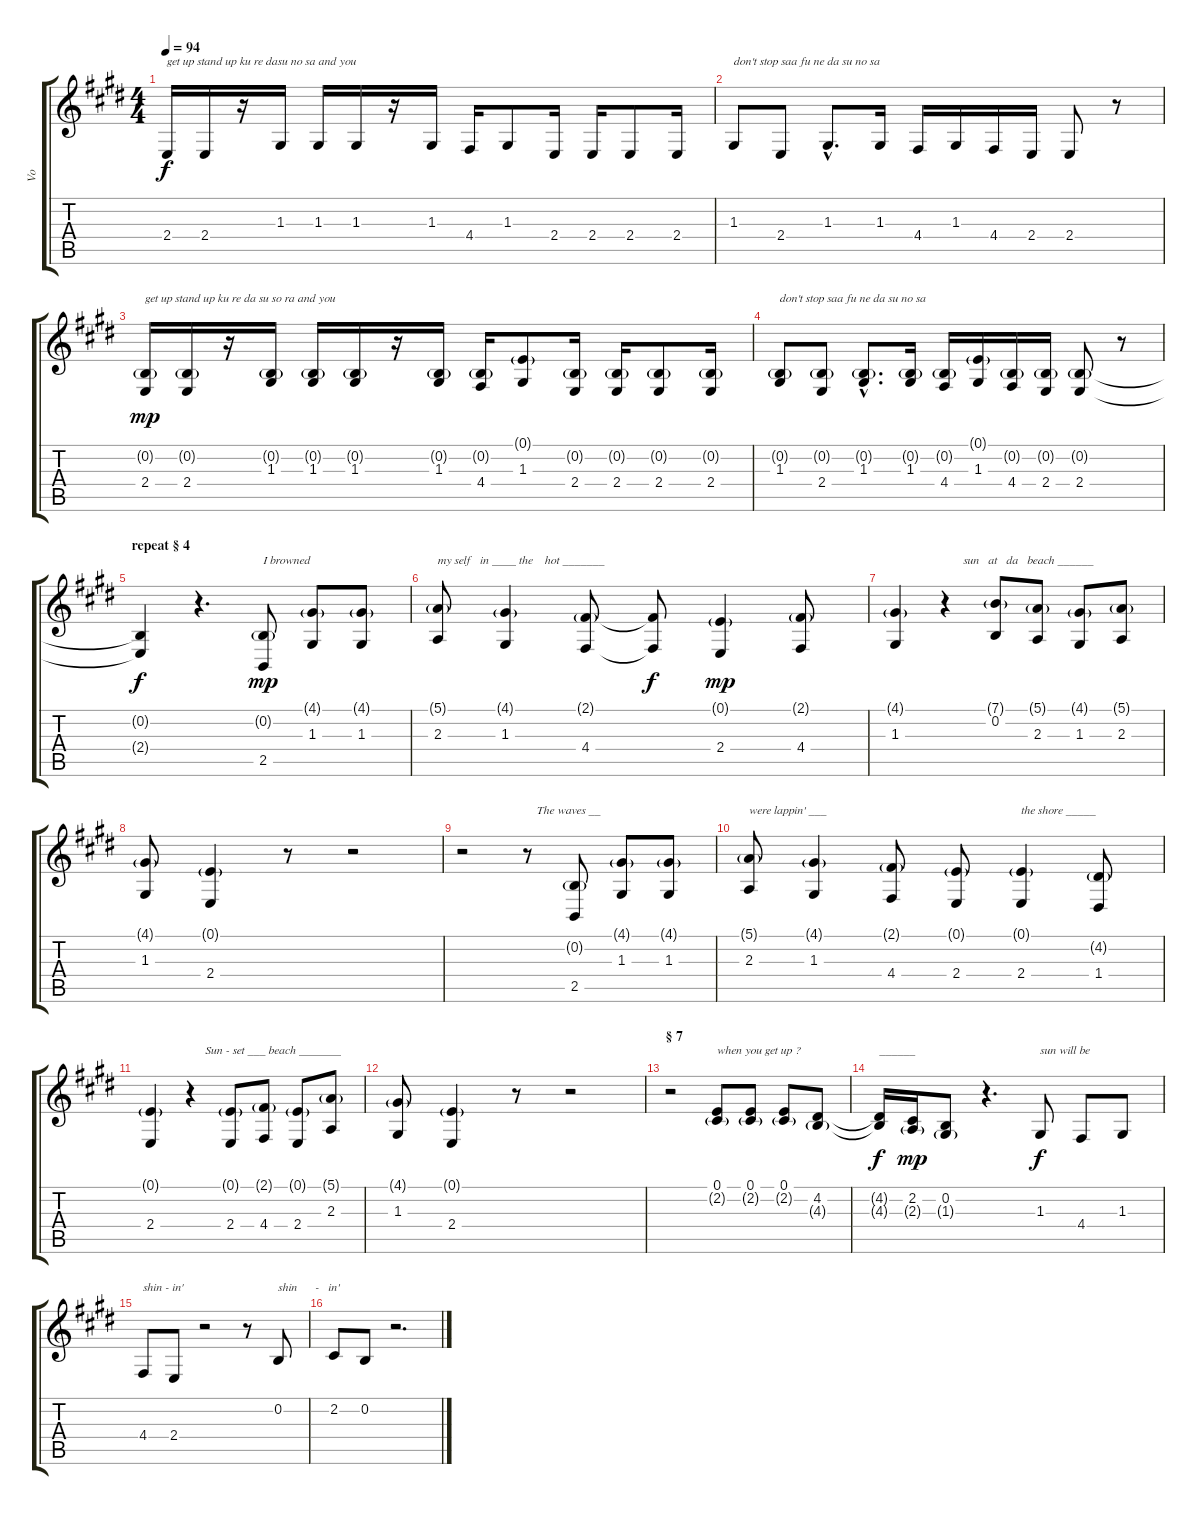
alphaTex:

\track ("Vo" "Vo") {instrument acousticgrandpiano}
\staff {score tabs}
\tuning (E4 B3 G3 D3 A2 E2) {hide}
\ts (4 4)
\tempo 94
\clef g2
\ks e
2.4.16{txt "get up stand up ku re dasu no sa and you" dy f} 2.4.16 r.16 1.3.16 1.3.16 1.3.16 r.16 1.3.16 4.4.16 1.3.8 2.4.16 2.4.16 2.4.8 2.4.16 |
1.3.8{txt "don't stop saa fu ne da su no sa"} 2.4.8 1.3{hac}.8{d} 1.3.16 4.4.16 1.3.16 4.4.16 2.4.16 2.4.8 r.8 |
(0.2{g} 2.4).16{txt "get up stand up ku re da su so ra and you" dy mp} (0.2{g} 2.4).16 r.16 (0.2{g} 1.3).16 (0.2{g} 1.3).16 (0.2{g} 1.3).16 r.16 (0.2{g} 1.3).16 (0.2{g} 4.4).16 (0.1{g} 1.3).8 (0.2{g} 2.4).16 (0.2{g} 2.4).16 (0.2{g} 2.4).8 (0.2{g} 2.4).16 |
(0.2{g} 1.3).8{txt "don't stop saa fu ne da su no sa"} (0.2{g} 2.4).8 (0.2{g hac} 1.3{hac}).8{d} (0.2{g} 1.3).16 (0.2{g} 4.4).16 (0.1{g} 1.3).16 (0.2{g} 4.4).16 (0.2{g} 2.4).16 (0.2{g} 2.4).8 r.8 |
\section ("" "repeat § 4")
(0.2{t} 2.4{t}).4{dy f} r.4{d} (0.2{g} 2.5).8{txt "I browned" dy mp} (4.1{g} 1.3).8 (4.1{g} 1.3).8 |
(5.1{g} 2.3).8{txt "my self   in ____ the    hot _______"} (4.1{g} 1.3).4 (2.1{g} 4.4).8 (2.1{t} 4.4{t}).8{dy f} (0.1{g} 2.4).4{dy mp} (2.1{g} 4.4).8 |
(4.1{g} 1.3).4 r.4{txt "      sun   at   da   beach ______"} (7.1{g} 0.2).8 (5.1{g} 2.3).8 (4.1{g} 1.3).8 (5.1{g} 2.3).8 |
(4.1{g} 1.3).8 (0.1{g} 2.4).4 r.8 r.2 |
r.2 r.8{txt "   The waves __"} (0.2{g} 2.5).8 (4.1{g} 1.3).8 (4.1{g} 1.3).8 |
(5.1{g} 2.3).8{txt "were lappin' ___"} (4.1{g} 1.3).4 (2.1{g} 4.4).8 (0.1{g} 2.4).8 (0.1{g} 2.4).4{txt "the shore _____"} (4.2{g} 1.4).8 |
(0.1{g} 2.4).4 r.4{txt "     Sun - set ___ beach _______"} (0.1{g} 2.4).8 (2.1{g} 4.4).8 (0.1{g} 2.4).8 (5.1{g} 2.3).8 |
(4.1{g} 1.3).8 (0.1{g} 2.4).4 r.8 r.2 |
\section ("" "§ 7")
r.2 (0.1 2.2{g}).8{txt "when you get up ?"} (0.1 2.2{g}).8 (0.1 2.2{g}).8 (4.2 4.3{g}).8 |
(4.2{t} 4.3{t}).16{txt "______" dy f} (2.2 2.3{g}).16{dy mp} (0.2 1.3{g}).8 r.4{d} 1.3.8{txt "sun will be" dy f} 4.4.8 1.3.8 |
4.4.8{txt "shin - in'"} 2.4.8 r.2 r.8 0.2.8{txt "shin      -   in'"} |
2.2.8 0.2.8 r.2{d}
